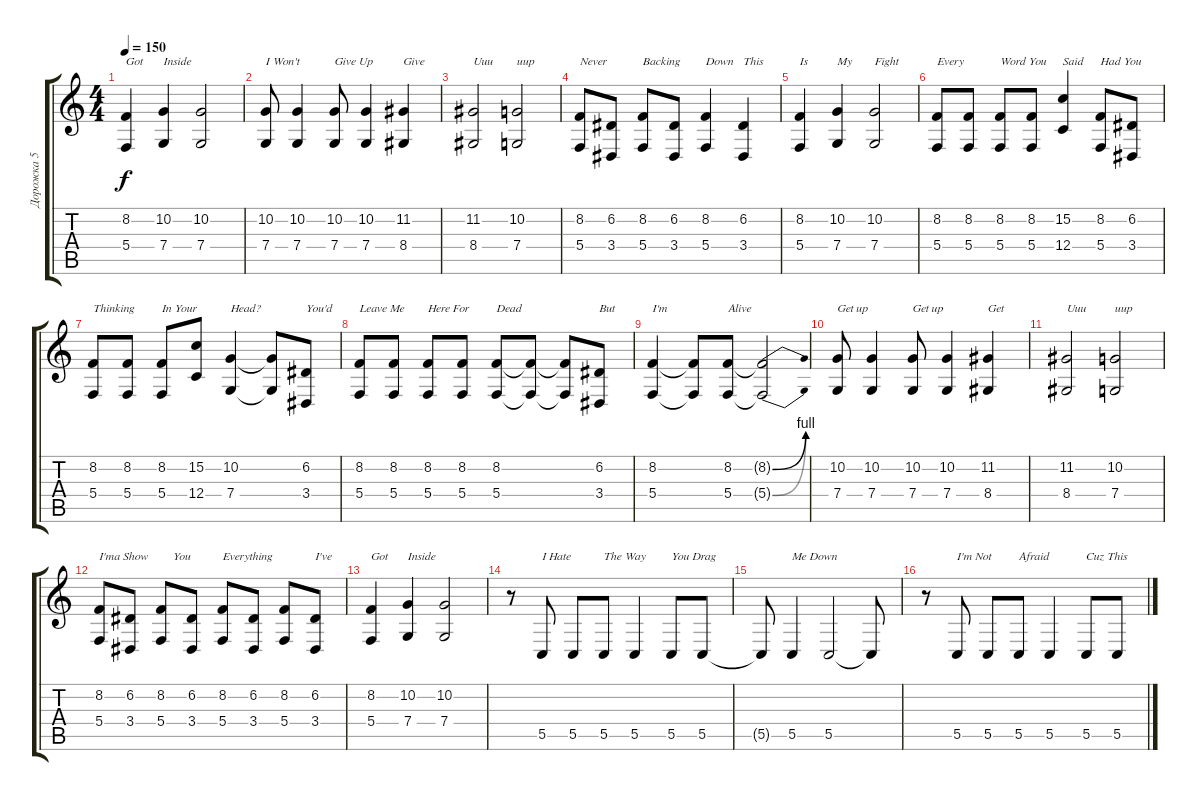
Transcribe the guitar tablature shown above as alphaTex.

\track ("Дорожка 5" "Дорожка 5") {instrument violin}
\staff {score tabs}
\tuning (D4 A3 F3 C3 G2 C2) {hide}
\ts (4 4)
\tempo 150
\clef g2
\ks c
(8.2 5.4).4{txt "Got" dy f} (10.2 7.4).4{txt "Inside"} (10.2 7.4).2 |
(10.2 7.4).8{txt "I Won't"} (10.2 7.4).4 (10.2 7.4).8{txt "Give Up"} (10.2 7.4).4 (11.2 8.4).4{txt "Give"} |
(11.2 8.4).2{txt "Uuu"} (10.2 7.4).2{txt "uup"} |
(8.2 5.4).8{txt "Never"} (6.2 3.4).8 (8.2 5.4).8{txt "Backing"} (6.2 3.4).8 (8.2 5.4).4{txt "Down"} (6.2 3.4).4{txt "This"} |
(8.2 5.4).4{txt "Is"} (10.2 7.4).4{txt "My"} (10.2 7.4).2{txt "Fight"} |
(8.2 5.4).8{txt "Every"} (8.2 5.4).8 (8.2 5.4).8{txt "Word You"} (8.2 5.4).8 (15.2 12.4).4{txt "Said"} (8.2 5.4).8{txt "Had You"} (6.2 3.4).8 |
(8.2 5.4).8{txt "Thinking"} (8.2 5.4).8 (8.2 5.4).8{txt "In Your"} (15.2 12.4).8 (10.2 7.4).4{txt "Head?"} (10.2{t} 7.4{t}).8 (6.2 3.4).8{txt "You'd"} |
(8.2 5.4).8{txt "Leave Me"} (8.2 5.4).8 (8.2 5.4).8{txt "Here For"} (8.2 5.4).8 (8.2 5.4).8{txt "Dead"} (8.2{t} 5.4{t}).8 (8.2{t} 5.4{t}).8 (6.2 3.4).8{txt "But"} |
(8.2 5.4).4{txt "I'm"} (8.2{t} 5.4{t}).8 (8.2 5.4).8{txt "Alive"} (8.2{be (bend 0 0 60 4) t} 5.4{be (bend 0 0 60 4) t}).2 |
(10.2 7.4).8{txt "Get up"} (10.2 7.4).4 (10.2 7.4).8{txt "Get up"} (10.2 7.4).4 (11.2 8.4).4{txt "Get"} |
(11.2 8.4).2{txt "Uuu"} (10.2 7.4).2{txt "uup"} |
(8.2 5.4).8{txt "I'ma Show"} (6.2 3.4).8 (8.2 5.4).8{txt "    You"} (6.2 3.4).8 (8.2 5.4).8{txt "Everything"} (6.2 3.4).8 (8.2 5.4).8 (6.2 3.4).8{txt "I've"} |
(8.2 5.4).4{txt "Got"} (10.2 7.4).4{txt "Inside"} (10.2 7.4).2 |
r.8 5.5.8{txt "I Hate"} 5.5.8 5.5.8{txt "The Way"} 5.5.4 5.5.8{txt "You Drag"} 5.5.8 |
5.5{t}.8 5.5.4{txt "Me Down"} 5.5.2 5.5{t}.8 |
r.8 5.5.8{txt "I'm Not"} 5.5.8 5.5.8{txt "Afraid"} 5.5.4 5.5.8{txt "Cuz This"} 5.5.8
